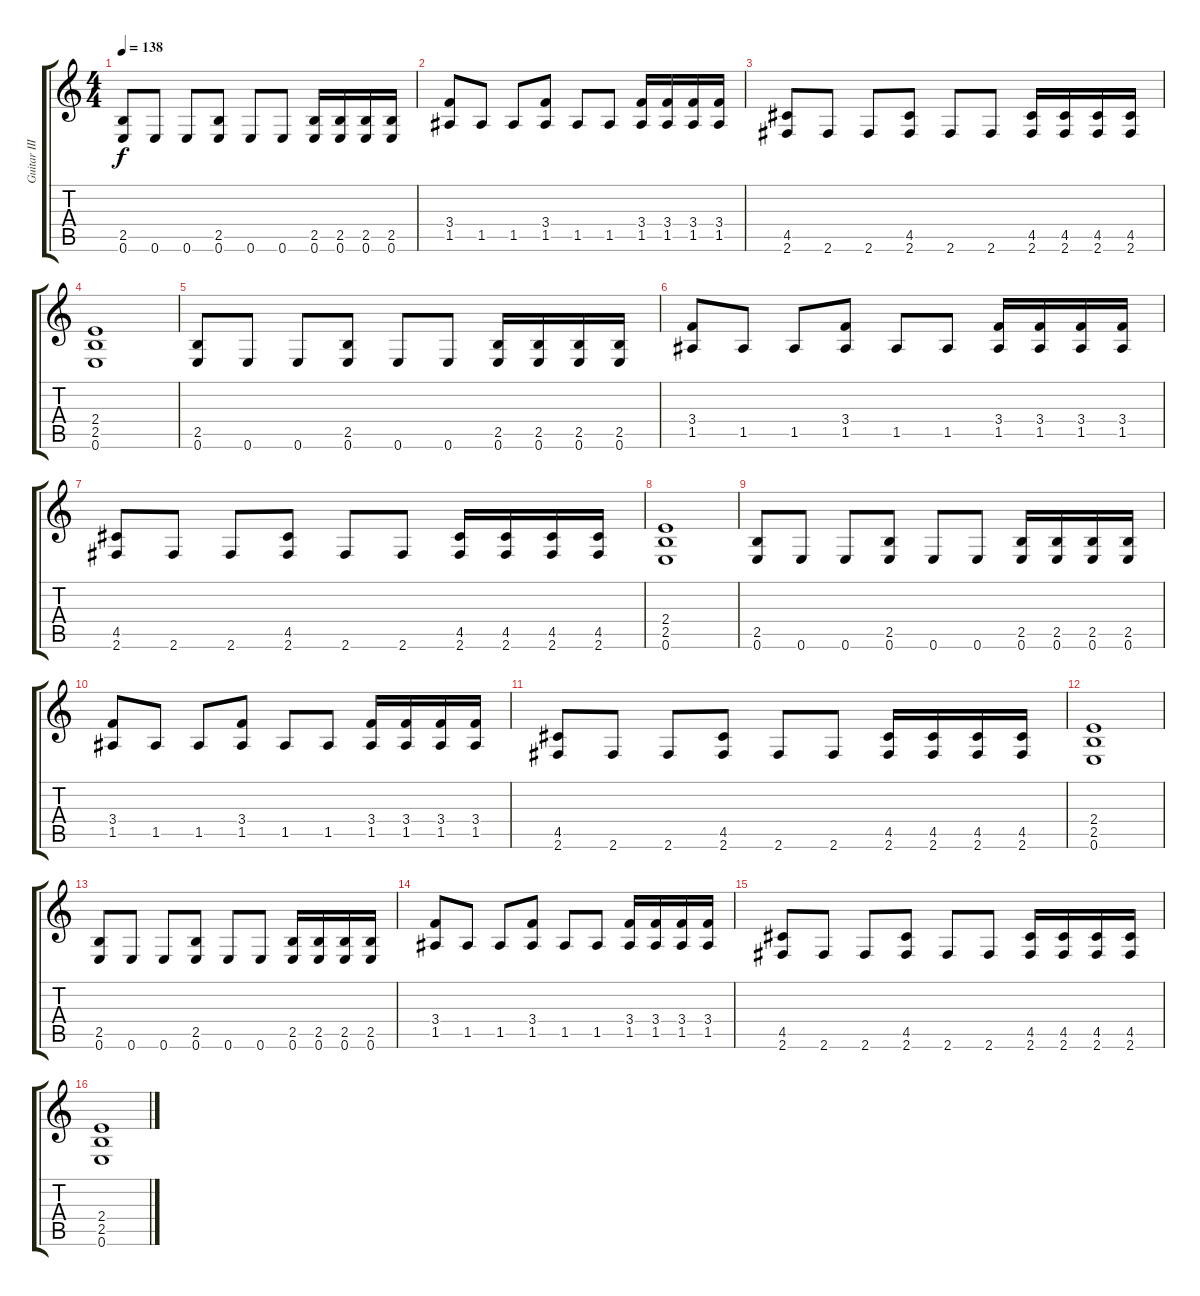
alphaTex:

\track ("Guitar III" "Guitar III") {instrument distortionguitar}
\staff {score tabs}
\tuning (E4 B3 G3 D3 A2 E2) {hide}
\ts (4 4)
\tempo 138
\clef g2
\ks c
(2.5 0.6).8{dy f} 0.6.8 0.6.8 (2.5 0.6).8 0.6.8 0.6.8 (2.5 0.6).16 (2.5 0.6).16 (2.5 0.6).16 (2.5 0.6).16 |
(3.4 1.5).8 1.5.8 1.5.8 (3.4 1.5).8 1.5.8 1.5.8 (3.4 1.5).16 (3.4 1.5).16 (3.4 1.5).16 (3.4 1.5).16 |
(4.5 2.6).8 2.6.8 2.6.8 (4.5 2.6).8 2.6.8 2.6.8 (4.5 2.6).16 (4.5 2.6).16 (4.5 2.6).16 (4.5 2.6).16 |
(2.4 2.5 0.6).1 |
(2.5 0.6).8 0.6.8 0.6.8 (2.5 0.6).8 0.6.8 0.6.8 (2.5 0.6).16 (2.5 0.6).16 (2.5 0.6).16 (2.5 0.6).16 |
(3.4 1.5).8 1.5.8 1.5.8 (3.4 1.5).8 1.5.8 1.5.8 (3.4 1.5).16 (3.4 1.5).16 (3.4 1.5).16 (3.4 1.5).16 |
(4.5 2.6).8 2.6.8 2.6.8 (4.5 2.6).8 2.6.8 2.6.8 (4.5 2.6).16 (4.5 2.6).16 (4.5 2.6).16 (4.5 2.6).16 |
(2.4 2.5 0.6).1 |
(2.5 0.6).8 0.6.8 0.6.8 (2.5 0.6).8 0.6.8 0.6.8 (2.5 0.6).16 (2.5 0.6).16 (2.5 0.6).16 (2.5 0.6).16 |
(3.4 1.5).8 1.5.8 1.5.8 (3.4 1.5).8 1.5.8 1.5.8 (3.4 1.5).16 (3.4 1.5).16 (3.4 1.5).16 (3.4 1.5).16 |
(4.5 2.6).8 2.6.8 2.6.8 (4.5 2.6).8 2.6.8 2.6.8 (4.5 2.6).16 (4.5 2.6).16 (4.5 2.6).16 (4.5 2.6).16 |
(2.4 2.5 0.6).1 |
(2.5 0.6).8 0.6.8 0.6.8 (2.5 0.6).8 0.6.8 0.6.8 (2.5 0.6).16 (2.5 0.6).16 (2.5 0.6).16 (2.5 0.6).16 |
(3.4 1.5).8 1.5.8 1.5.8 (3.4 1.5).8 1.5.8 1.5.8 (3.4 1.5).16 (3.4 1.5).16 (3.4 1.5).16 (3.4 1.5).16 |
(4.5 2.6).8 2.6.8 2.6.8 (4.5 2.6).8 2.6.8 2.6.8 (4.5 2.6).16 (4.5 2.6).16 (4.5 2.6).16 (4.5 2.6).16 |
(2.4 2.5 0.6).1
